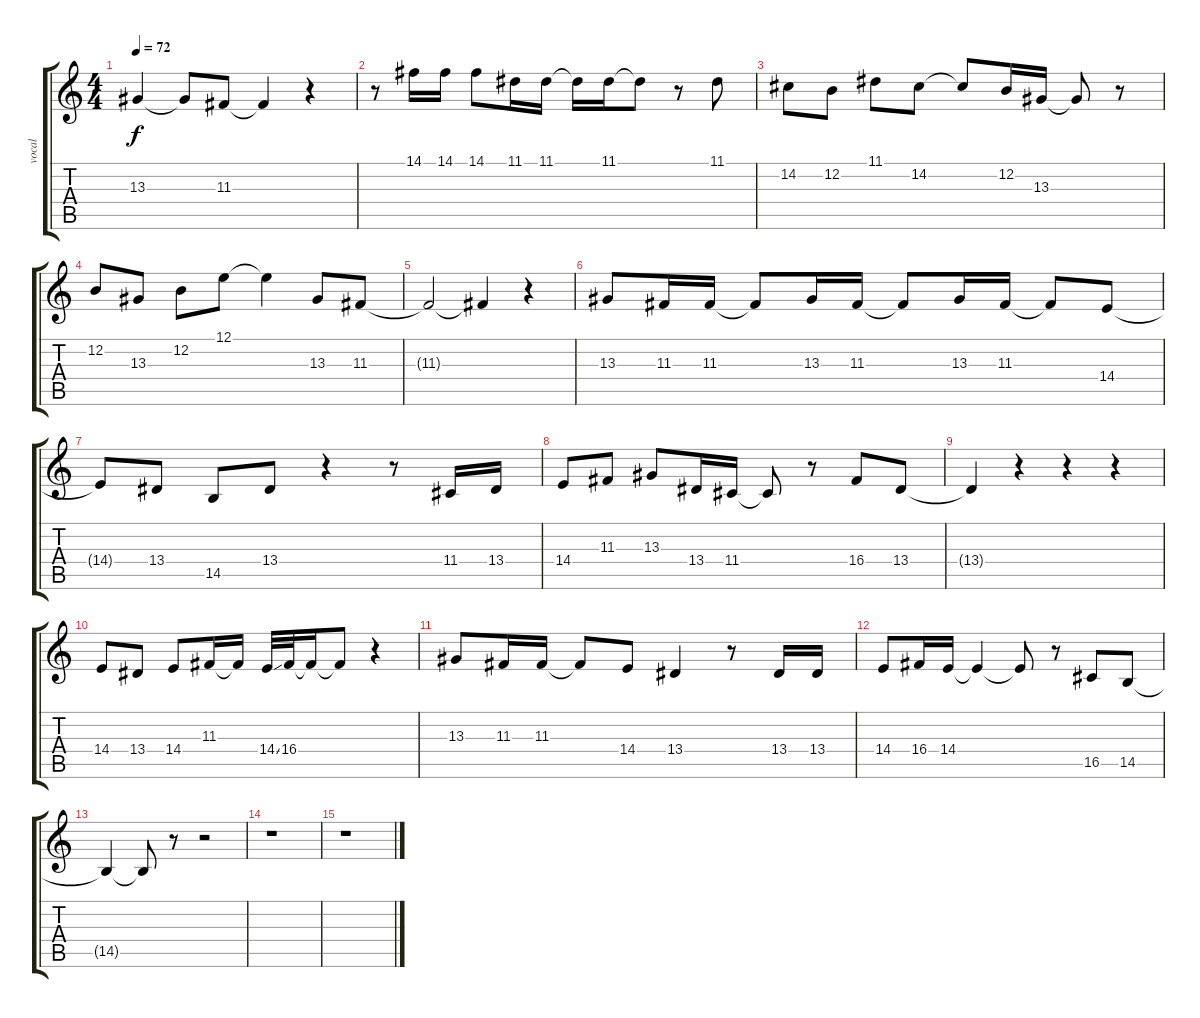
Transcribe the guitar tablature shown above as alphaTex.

\track ("vocal" "vocal") {instrument lead6voice}
\staff {score tabs}
\tuning (E4 B3 G3 D3 A2 E2) {hide}
\ts (4 4)
\tempo 72
\clef g2
\ks c
13.3.4{dy f} 13.3{t}.8 11.3.8 11.3{t}.4 r.4 |
r.8 14.1.16 14.1.16 14.1.8 11.1.16 11.1.16 11.1{t}.16 11.1.16 11.1{t}.8 r.8 11.1.8 |
14.2.8 12.2.8 11.1.8 14.2.8 14.2{t}.8 12.2.16 13.3.16 13.3{t}.8 r.8 |
12.2.8 13.3.8 12.2.8 12.1.8 12.1{t}.4 13.3.8 11.3.8 |
11.3{t}.2 11.3{t}.4 r.4 |
13.3.8 11.3.16 11.3.16 11.3{t}.8 13.3.16 11.3.16 11.3{t}.8 13.3.16 11.3.16 11.3{t}.8 14.4.8 |
14.4{t}.8 13.4.8 14.5.8 13.4.8 r.4 r.8 11.4.16 13.4.16 |
14.4.8 11.3.8 13.3.8 13.4.16 11.4.16 11.4{t}.8 r.8 16.4.8 13.4.8 |
13.4{t}.4 r.4 r.4 r.4 |
14.4.8 13.4.8 14.4.8 11.3.16 11.3{t}.16 14.4{ss}.32 16.4.32 16.4{t}.16 16.4{t}.8 r.4 |
13.3.8 11.3.16 11.3.16 11.3{t}.8 14.4.8 13.4.4 r.8 13.4.16 13.4.16 |
14.4.8 16.4.16 14.4.16 14.4{t}.4 14.4{t}.8 r.8 16.5.8 14.5.8 |
14.5{t}.4 14.5{t}.8 r.8 r.2 |
r.1 |
r.1
